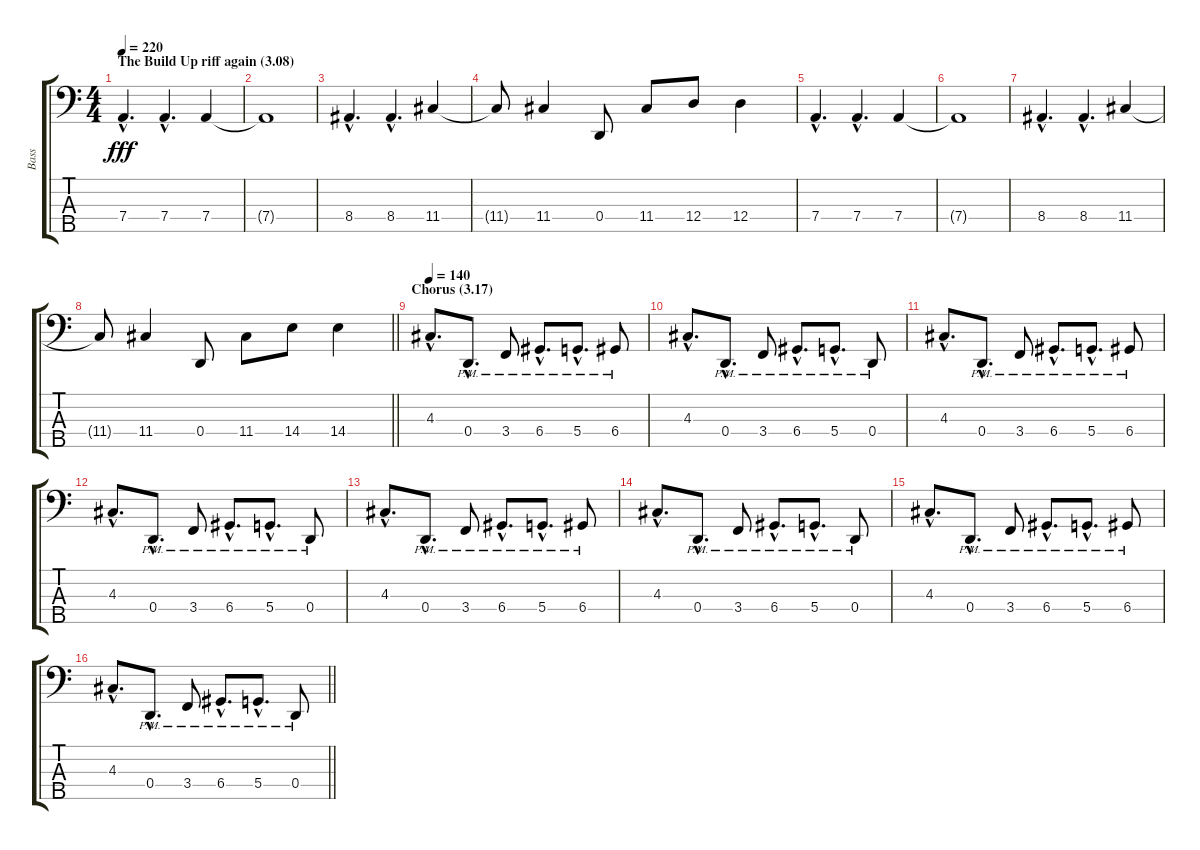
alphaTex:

\track ("Bass" "Bass") {instrument electricbassfinger}
\staff {score tabs}
\tuning (G2 D2 A1 D1 A0) {hide}
\ts (4 4)
\section ("" "The Build Up riff again (3.08)")
\tempo 220
\clef f4
\ks c
7.4{hac}.4{d dy fff} 7.4{hac}.4{d} 7.4.4 |
7.4{t}.1 |
8.4{hac}.4{d} 8.4{hac}.4{d} 11.4.4 |
11.4{t}.8 11.4.4 0.4.8 11.4.8 12.4.8 12.4.4 |
7.4{hac}.4{d} 7.4{hac}.4{d} 7.4.4 |
7.4{t}.1 |
8.4{hac}.4{d} 8.4{hac}.4{d} 11.4.4 |
\barLineRight lightlight
11.4{t}.8 11.4.4 0.4.8 11.4.8 14.4.8 14.4.4 |
\section ("" "Chorus (3.17)")
\tempo 140
4.3{hac}.8{d} 0.4{hac pm}.8{d} 3.4{pm}.8 6.4{hac pm}.8{d} 5.4{hac pm}.8{d} 6.4{pm}.8 |
4.3{hac}.8{d} 0.4{hac pm}.8{d} 3.4{pm}.8 6.4{hac pm}.8{d} 5.4{hac pm}.8{d} 0.4{pm}.8 |
4.3{hac}.8{d} 0.4{hac pm}.8{d} 3.4{pm}.8 6.4{hac pm}.8{d} 5.4{hac pm}.8{d} 6.4{pm}.8 |
4.3{hac}.8{d} 0.4{hac pm}.8{d} 3.4{pm}.8 6.4{hac pm}.8{d} 5.4{hac pm}.8{d} 0.4{pm}.8 |
4.3{hac}.8{d} 0.4{hac pm}.8{d} 3.4{pm}.8 6.4{hac pm}.8{d} 5.4{hac pm}.8{d} 6.4{pm}.8 |
4.3{hac}.8{d} 0.4{hac pm}.8{d} 3.4{pm}.8 6.4{hac pm}.8{d} 5.4{hac pm}.8{d} 0.4{pm}.8 |
4.3{hac}.8{d} 0.4{hac pm}.8{d} 3.4{pm}.8 6.4{hac pm}.8{d} 5.4{hac pm}.8{d} 6.4{pm}.8 |
\barLineRight lightlight
4.3{hac}.8{d} 0.4{hac pm}.8{d} 3.4{pm}.8 6.4{hac pm}.8{d} 5.4{hac pm}.8{d} 0.4{pm}.8
